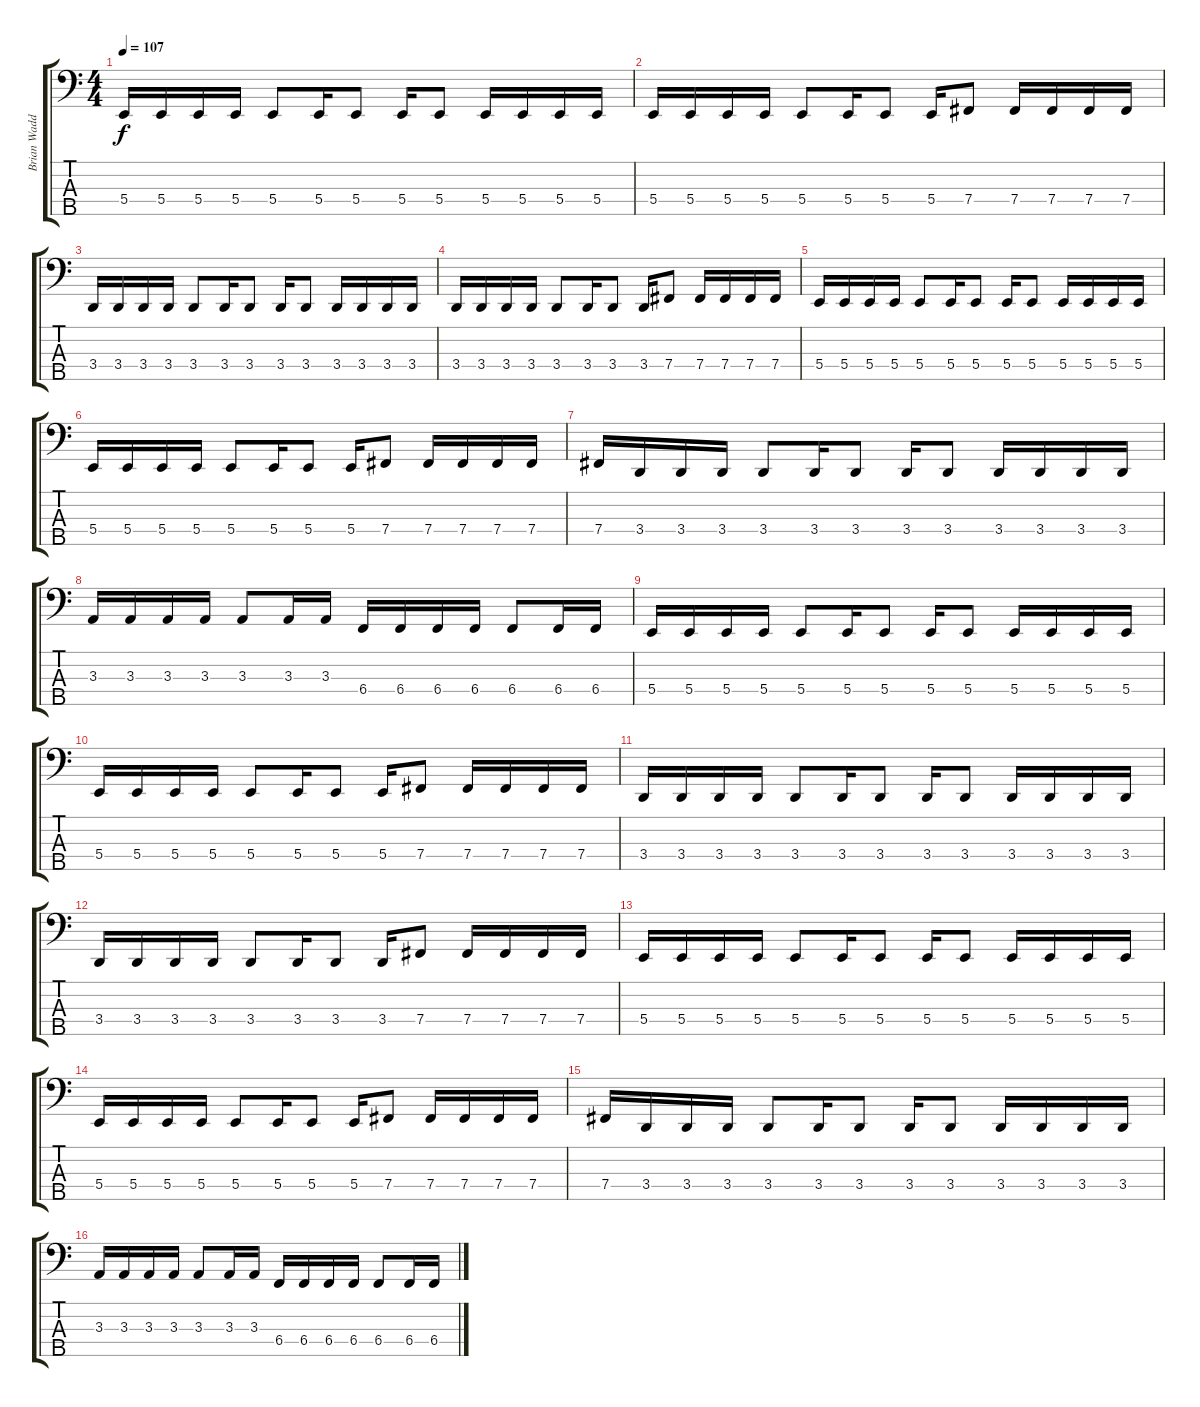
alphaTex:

\track ("Brian Waddell" "Brian Wadd") {instrument electricbasspick}
\staff {score tabs}
\tuning (Gb2 B1 Gb1 B0 Gb0) {hide}
\ts (4 4)
\tempo 107
\clef f4
\ks c
5.4.16{dy f} 5.4.16 5.4.16 5.4.16 5.4.8 5.4.16 5.4.8 5.4.16 5.4.8 5.4.16 5.4.16 5.4.16 5.4.16 |
5.4.16 5.4.16 5.4.16 5.4.16 5.4.8 5.4.16 5.4.8 5.4.16 7.4.8 7.4.16 7.4.16 7.4.16 7.4.16 |
3.4.16 3.4.16 3.4.16 3.4.16 3.4.8 3.4.16 3.4.8 3.4.16 3.4.8 3.4.16 3.4.16 3.4.16 3.4.16 |
3.4.16 3.4.16 3.4.16 3.4.16 3.4.8 3.4.16 3.4.8 3.4.16 7.4.8 7.4.16 7.4.16 7.4.16 7.4.16 |
5.4.16 5.4.16 5.4.16 5.4.16 5.4.8 5.4.16 5.4.8 5.4.16 5.4.8 5.4.16 5.4.16 5.4.16 5.4.16 |
5.4.16 5.4.16 5.4.16 5.4.16 5.4.8 5.4.16 5.4.8 5.4.16 7.4.8 7.4.16 7.4.16 7.4.16 7.4.16 |
7.4.16 3.4.16 3.4.16 3.4.16 3.4.8 3.4.16 3.4.8 3.4.16 3.4.8 3.4.16 3.4.16 3.4.16 3.4.16 |
3.3.16 3.3.16 3.3.16 3.3.16 3.3.8 3.3.16 3.3.16 6.4.16 6.4.16 6.4.16 6.4.16 6.4.8 6.4.16 6.4.16 |
5.4.16 5.4.16 5.4.16 5.4.16 5.4.8 5.4.16 5.4.8 5.4.16 5.4.8 5.4.16 5.4.16 5.4.16 5.4.16 |
5.4.16 5.4.16 5.4.16 5.4.16 5.4.8 5.4.16 5.4.8 5.4.16 7.4.8 7.4.16 7.4.16 7.4.16 7.4.16 |
3.4.16 3.4.16 3.4.16 3.4.16 3.4.8 3.4.16 3.4.8 3.4.16 3.4.8 3.4.16 3.4.16 3.4.16 3.4.16 |
3.4.16 3.4.16 3.4.16 3.4.16 3.4.8 3.4.16 3.4.8 3.4.16 7.4.8 7.4.16 7.4.16 7.4.16 7.4.16 |
5.4.16 5.4.16 5.4.16 5.4.16 5.4.8 5.4.16 5.4.8 5.4.16 5.4.8 5.4.16 5.4.16 5.4.16 5.4.16 |
5.4.16 5.4.16 5.4.16 5.4.16 5.4.8 5.4.16 5.4.8 5.4.16 7.4.8 7.4.16 7.4.16 7.4.16 7.4.16 |
7.4.16 3.4.16 3.4.16 3.4.16 3.4.8 3.4.16 3.4.8 3.4.16 3.4.8 3.4.16 3.4.16 3.4.16 3.4.16 |
3.3.16 3.3.16 3.3.16 3.3.16 3.3.8 3.3.16 3.3.16 6.4.16 6.4.16 6.4.16 6.4.16 6.4.8 6.4.16 6.4.16
